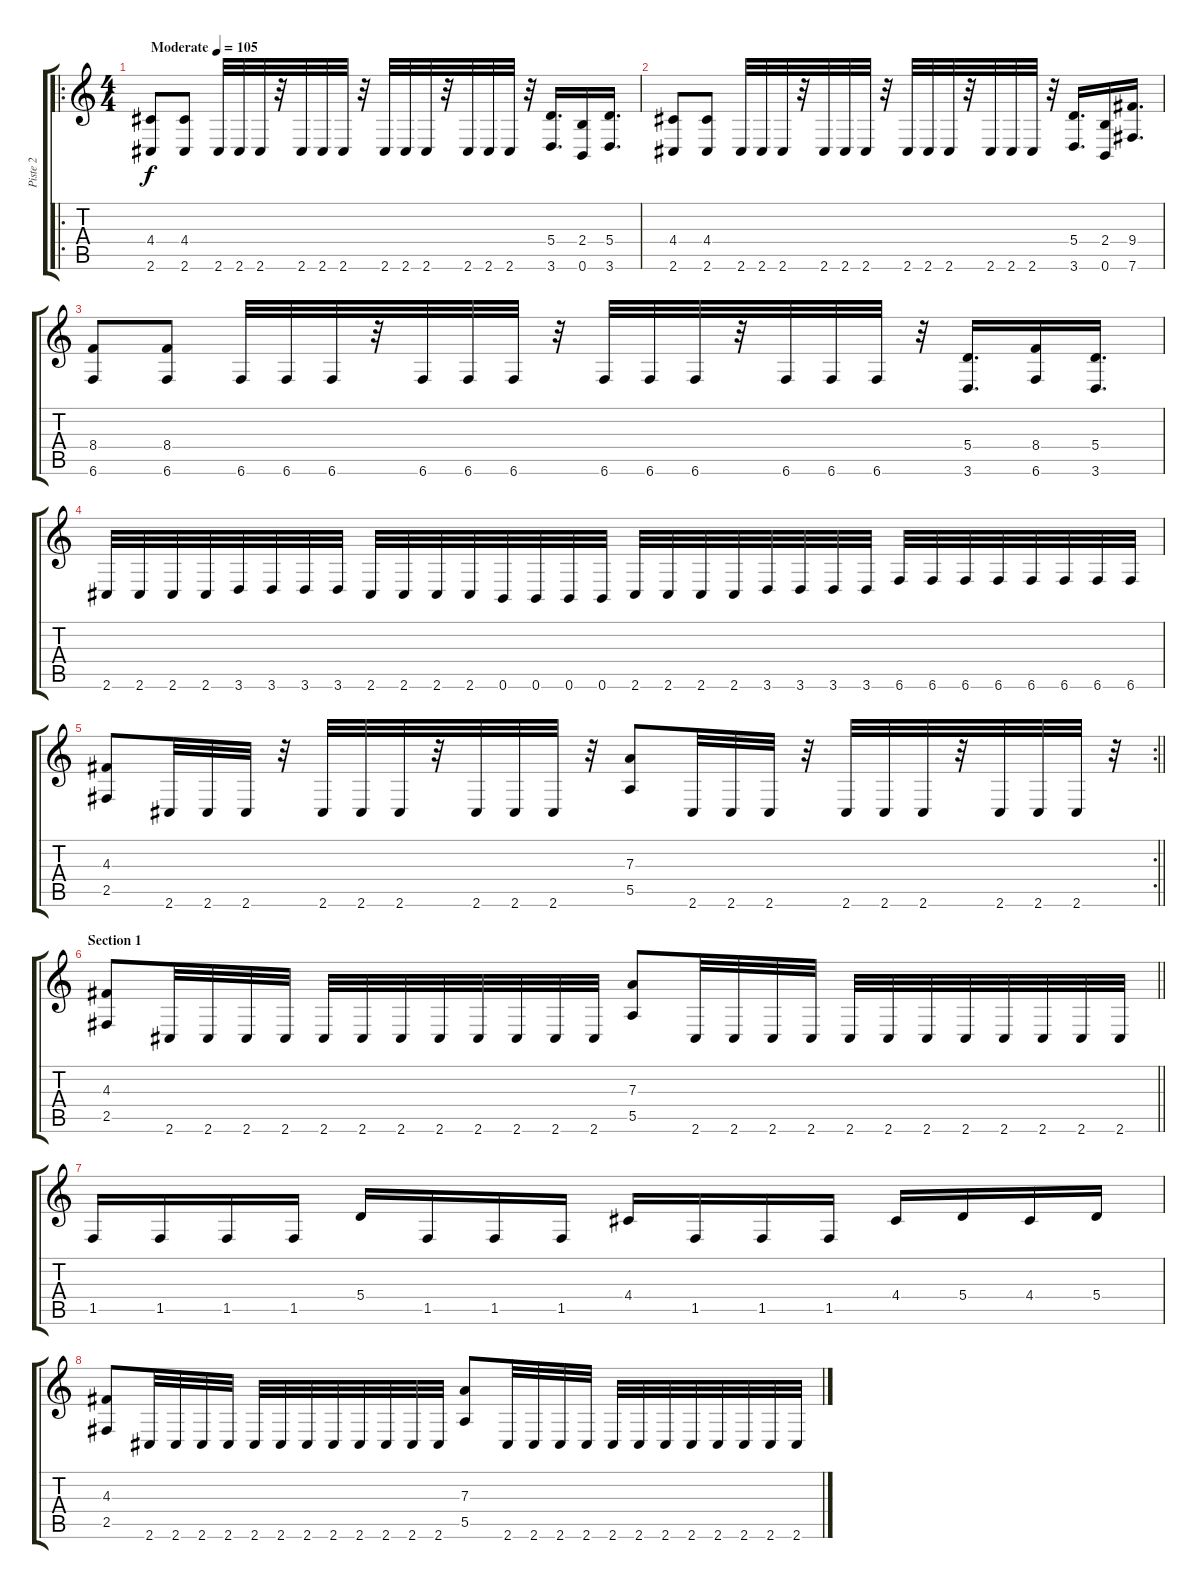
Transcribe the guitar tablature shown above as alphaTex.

\track ("Piste 2" "Piste 2") {instrument distortionguitar}
\staff {score tabs}
\tuning (B3 Gb3 D3 A2 E2 B1) {hide}
\ro
\ts (4 4)
\tempo (105 "Moderate")
\clef g2
\ks c
(4.4 2.6).8{dy f instrument distortionguitar} (4.4 2.6).8 2.6.32 2.6.32 2.6.32 r.32 2.6.32 2.6.32 2.6.32 r.32 2.6.32 2.6.32 2.6.32 r.32 2.6.32 2.6.32 2.6.32 r.32 (5.4 3.6).16{d} (2.4 0.6).16 (5.4 3.6).16{d} |
(4.4 2.6).8 (4.4 2.6).8 2.6.32 2.6.32 2.6.32 r.32 2.6.32 2.6.32 2.6.32 r.32 2.6.32 2.6.32 2.6.32 r.32 2.6.32 2.6.32 2.6.32 r.32 (5.4 3.6).16{d} (2.4 0.6).16 (9.4 7.6).16{d} |
(8.4 6.6).8 (8.4 6.6).8 6.6.32 6.6.32 6.6.32 r.32 6.6.32 6.6.32 6.6.32 r.32 6.6.32 6.6.32 6.6.32 r.32 6.6.32 6.6.32 6.6.32 r.32 (5.4 3.6).16{d} (8.4 6.6).16 (5.4 3.6).16{d} |
2.6.32 2.6.32 2.6.32 2.6.32 3.6.32 3.6.32 3.6.32 3.6.32 2.6.32 2.6.32 2.6.32 2.6.32 0.6.32 0.6.32 0.6.32 0.6.32 2.6.32 2.6.32 2.6.32 2.6.32 3.6.32 3.6.32 3.6.32 3.6.32 6.6.32 6.6.32 6.6.32 6.6.32 6.6.32 6.6.32 6.6.32 6.6.32 |
\rc 2
\barLineRight lightlight
(4.3 2.5).8 2.6.32 2.6.32 2.6.32 r.32 2.6.32 2.6.32 2.6.32 r.32 2.6.32 2.6.32 2.6.32 r.32 (7.3 5.5).8 2.6.32 2.6.32 2.6.32 r.32 2.6.32 2.6.32 2.6.32 r.32 2.6.32 2.6.32 2.6.32 r.32 |
\section ("" "Section 1")
\barLineRight lightlight
(4.3 2.5).8 2.6.32 2.6.32 2.6.32 2.6.32 2.6.32 2.6.32 2.6.32 2.6.32 2.6.32 2.6.32 2.6.32 2.6.32 (7.3 5.5).8 2.6.32 2.6.32 2.6.32 2.6.32 2.6.32 2.6.32 2.6.32 2.6.32 2.6.32 2.6.32 2.6.32 2.6.32 |
1.5.16 1.5.16 1.5.16 1.5.16 5.4.16 1.5.16 1.5.16 1.5.16 4.4.16 1.5.16 1.5.16 1.5.16 4.4.16 5.4.16 4.4.16 5.4.16 |
(4.3 2.5).8 2.6.32 2.6.32 2.6.32 2.6.32 2.6.32 2.6.32 2.6.32 2.6.32 2.6.32 2.6.32 2.6.32 2.6.32 (7.3 5.5).8 2.6.32 2.6.32 2.6.32 2.6.32 2.6.32 2.6.32 2.6.32 2.6.32 2.6.32 2.6.32 2.6.32 2.6.32
